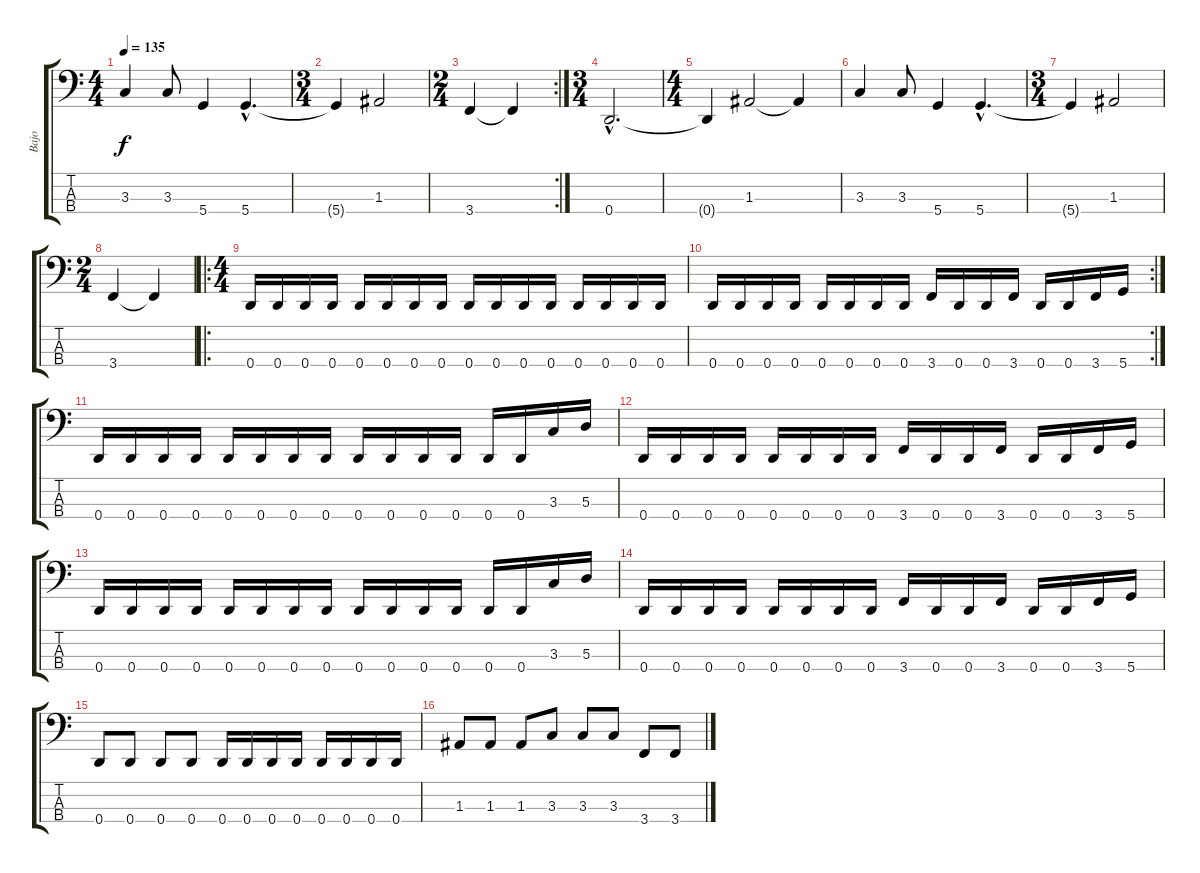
\track ("Bajo" "Bajo") {instrument electricbasspick}
\staff {score tabs}
\tuning (G2 D2 A1 D1) {hide}
\ts (4 4)
\tempo 135
\clef f4
\ks c
3.3.4{dy f} 3.3.8 5.4.4 5.4{hac}.4{d} |
\ts (3 4)
5.4{t}.4 1.3.2 |
\rc 2
\ts (2 4)
3.4.4 3.4{t}.4 |
\ts (3 4)
0.4{hac}.2{d} |
\ts (4 4)
0.4{t}.4 1.3.2 1.3{t}.4 |
3.3.4 3.3.8 5.4.4 5.4{hac}.4{d} |
\ts (3 4)
5.4{t}.4 1.3.2 |
\ts (2 4)
3.4.4 3.4{t}.4 |
\ro
\ts (4 4)
0.4.16 0.4.16 0.4.16 0.4.16 0.4.16 0.4.16 0.4.16 0.4.16 0.4.16 0.4.16 0.4.16 0.4.16 0.4.16 0.4.16 0.4.16 0.4.16 |
\rc 2
0.4.16 0.4.16 0.4.16 0.4.16 0.4.16 0.4.16 0.4.16 0.4.16 3.4.16 0.4.16 0.4.16 3.4.16 0.4.16 0.4.16 3.4.16 5.4.16 |
0.4.16 0.4.16 0.4.16 0.4.16 0.4.16 0.4.16 0.4.16 0.4.16 0.4.16 0.4.16 0.4.16 0.4.16 0.4.16 0.4.16 3.3.16 5.3.16 |
0.4.16 0.4.16 0.4.16 0.4.16 0.4.16 0.4.16 0.4.16 0.4.16 3.4.16 0.4.16 0.4.16 3.4.16 0.4.16 0.4.16 3.4.16 5.4.16 |
0.4.16 0.4.16 0.4.16 0.4.16 0.4.16 0.4.16 0.4.16 0.4.16 0.4.16 0.4.16 0.4.16 0.4.16 0.4.16 0.4.16 3.3.16 5.3.16 |
0.4.16 0.4.16 0.4.16 0.4.16 0.4.16 0.4.16 0.4.16 0.4.16 3.4.16 0.4.16 0.4.16 3.4.16 0.4.16 0.4.16 3.4.16 5.4.16 |
0.4.8 0.4.8 0.4.8 0.4.8 0.4.16 0.4.16 0.4.16 0.4.16 0.4.16 0.4.16 0.4.16 0.4.16 |
1.3.8 1.3.8 1.3.8 3.3.8 3.3.8 3.3.8 3.4.8 3.4.8
